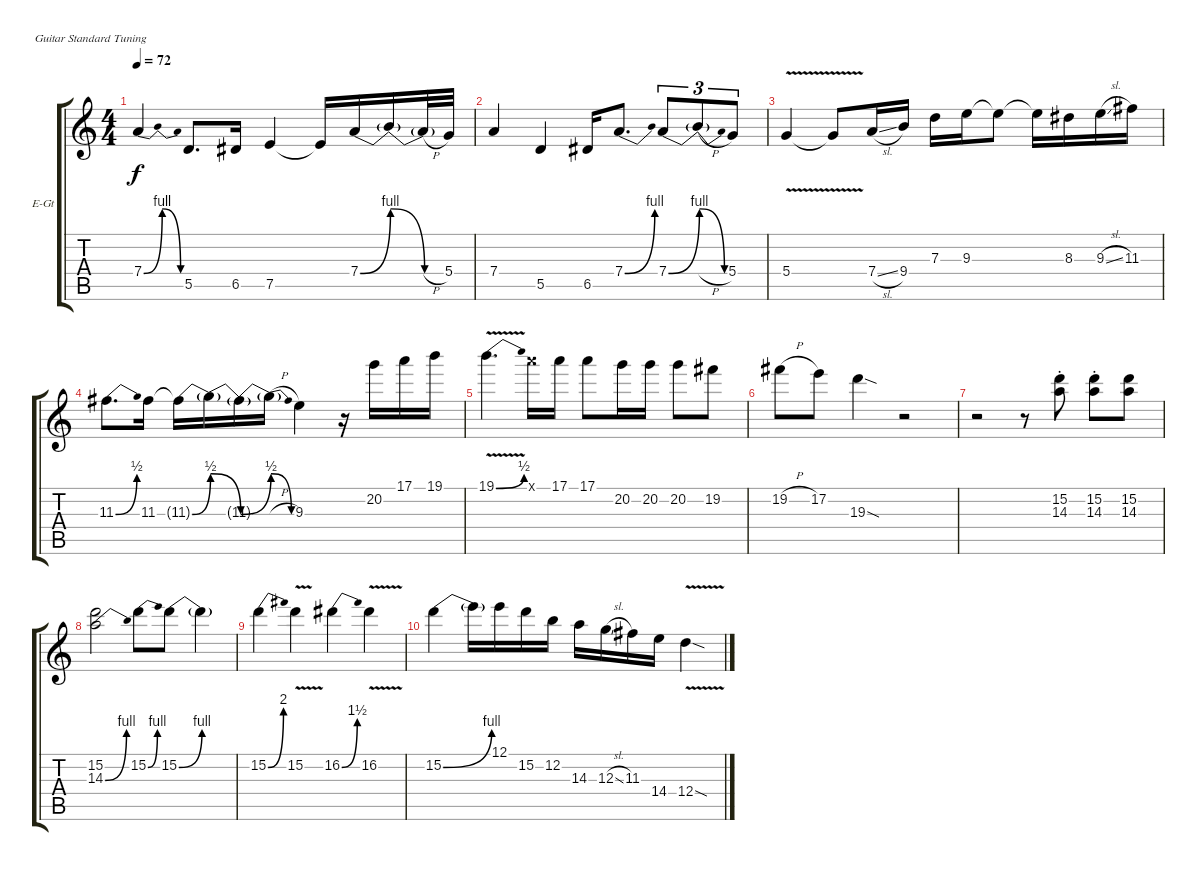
\bracketExtendMode groupsimilarinstruments
\firstSystemTrackNameOrientation horizontal
\otherSystemsTrackNameOrientation horizontal
\track ("Brian May" "E-Gt") {multiBarRest instrument distortionguitar}
\staff {score tabs}
\tuning (E4 B3 G3 D3 A2 E2)
\ts (4 4)
\tempo 72
\clef g2
\ks c
7.4{be (bendrelease 0 0 10.2 4 20.4 4 30 0)}.4{dy f} 5.5.8{d} 6.5.16 7.5.4 7.5{t}.16 7.4{be (bend 0 0 15 4)}.16 7.4{be (release 0 4 59.4 0) t}.16 7.4{be (hold 0 0 60 0) h t}.32 5.4.32 |
7.4.4 5.5.4 6.5.16 7.4{be (bend 0 0 15 4)}.8{d} 7.4{be (bend 0 0 15 4)}.8{tu (3 2)} 7.4{be (release 0 4 59.4 0) h t}.8{tu (3 2)} 5.4.8{tu (3 2)} |
5.4{v}.4 5.4{v t}.8 7.4{sl}.16 9.4.16 7.3.16 9.3.16 9.3{t}.8 9.3{t}.16 8.3.16 9.3{sl}.16 11.3.16 |
11.3{be (bend 0 0 14.399999999999999 2)}.8{d} 11.3.16 11.3{be (bend 0 0 15 2) t}.16 11.3{be (release 0 2 15 0) t}.16 11.3{be (bend 0 0 15.6 2) t}.16 11.3{be (release 0 2 15 0) h t}.16 9.3.4 r.16 20.2.16 17.1.16 19.1.16 |
19.1{be (bend 0 0 15 2) v}.4{d} 17.1{x}.16 17.1.16 17.1.8 20.2.16 20.2.16 20.2.8 19.2.8 |
19.2{h}.8 17.2.8 19.3{sod}.4 r.2 |
r.2 r.8 (15.2{st} 14.3{st}).8 (15.2{st} 14.3{st}).8 (15.2 14.3).8 |
(15.2 14.3{be (bend 0 0 15 4)}).2 15.2{be (bend 0 0 15 4)}.8 15.2{be (bend 0 0 15 4)}.8 15.2{be (hold 0 0 60 0) t}.4 |
15.2{be (bend 0 0 13.799999999999999 8)}.4 15.2{v}.4 16.2{be (bend 0 0 14.399999999999999 6)}.4 16.2{v}.4 |
15.2{be (bend 0 0 15 4)}.4 15.2{t}.16 12.1.16 15.2.16 12.2.16 14.3.16 12.3{sl}.16 11.3.16 14.4.16 12.4{v sod}.4
